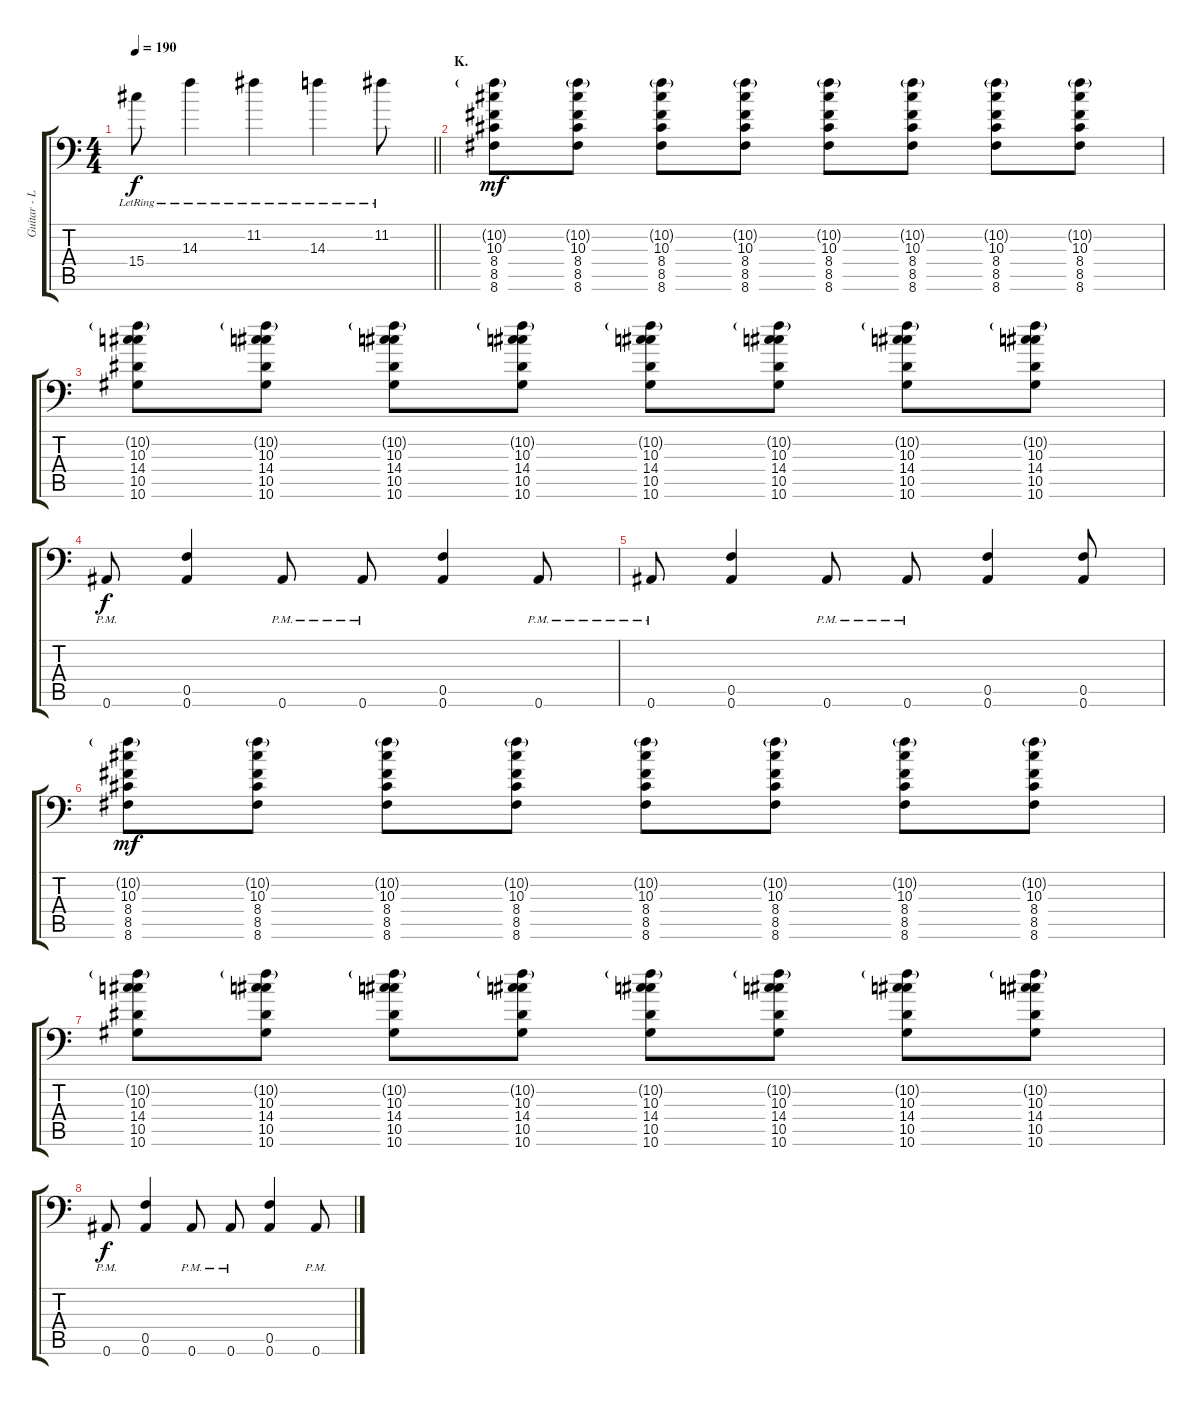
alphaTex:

\track ("Guitar - Left" "Guitar - L") {mute instrument distortionguitar}
\staff {score tabs}
\tuning (C4 G3 Eb3 Bb2 F2 Bb1) {hide}
\ts (4 4)
\tempo 190
\clef f4
\barLineRight lightlight
\ks c
15.4{lr}.8{dy f} 14.3{lr}.4 11.2{lr}.4 14.3{lr}.4 11.2{lr}.8 |
\section ("" "K.")
(10.2{g} 10.3 8.4 8.5 8.6).8{dy mf} (10.2{g} 10.3 8.4 8.5 8.6).8 (10.2{g} 10.3 8.4 8.5 8.6).8 (10.2{g} 10.3 8.4 8.5 8.6).8 (10.2{g} 10.3 8.4 8.5 8.6).8 (10.2{g} 10.3 8.4 8.5 8.6).8 (10.2{g} 10.3 8.4 8.5 8.6).8 (10.2{g} 10.3 8.4 8.5 8.6).8 |
(10.2{g} 10.3 14.4 10.5 10.6).8 (10.2{g} 10.3 14.4 10.5 10.6).8 (10.2{g} 10.3 14.4 10.5 10.6).8 (10.2{g} 10.3 14.4 10.5 10.6).8 (10.2{g} 10.3 14.4 10.5 10.6).8 (10.2{g} 10.3 14.4 10.5 10.6).8 (10.2{g} 10.3 14.4 10.5 10.6).8 (10.2{g} 10.3 14.4 10.5 10.6).8 |
0.6{pm}.8{dy f} (0.5 0.6).4 0.6{pm}.8 0.6{pm}.8 (0.5 0.6).4 0.6{pm}.8 |
0.6{pm}.8 (0.5 0.6).4 0.6{pm}.8 0.6{pm}.8 (0.5 0.6).4 (0.5 0.6).8 |
(10.2{g} 10.3 8.4 8.5 8.6).8{dy mf} (10.2{g} 10.3 8.4 8.5 8.6).8 (10.2{g} 10.3 8.4 8.5 8.6).8 (10.2{g} 10.3 8.4 8.5 8.6).8 (10.2{g} 10.3 8.4 8.5 8.6).8 (10.2{g} 10.3 8.4 8.5 8.6).8 (10.2{g} 10.3 8.4 8.5 8.6).8 (10.2{g} 10.3 8.4 8.5 8.6).8 |
(10.2{g} 10.3 14.4 10.5 10.6).8 (10.2{g} 10.3 14.4 10.5 10.6).8 (10.2{g} 10.3 14.4 10.5 10.6).8 (10.2{g} 10.3 14.4 10.5 10.6).8 (10.2{g} 10.3 14.4 10.5 10.6).8 (10.2{g} 10.3 14.4 10.5 10.6).8 (10.2{g} 10.3 14.4 10.5 10.6).8 (10.2{g} 10.3 14.4 10.5 10.6).8 |
0.6{pm}.8{dy f} (0.5 0.6).4 0.6{pm}.8 0.6{pm}.8 (0.5 0.6).4 0.6{pm}.8
